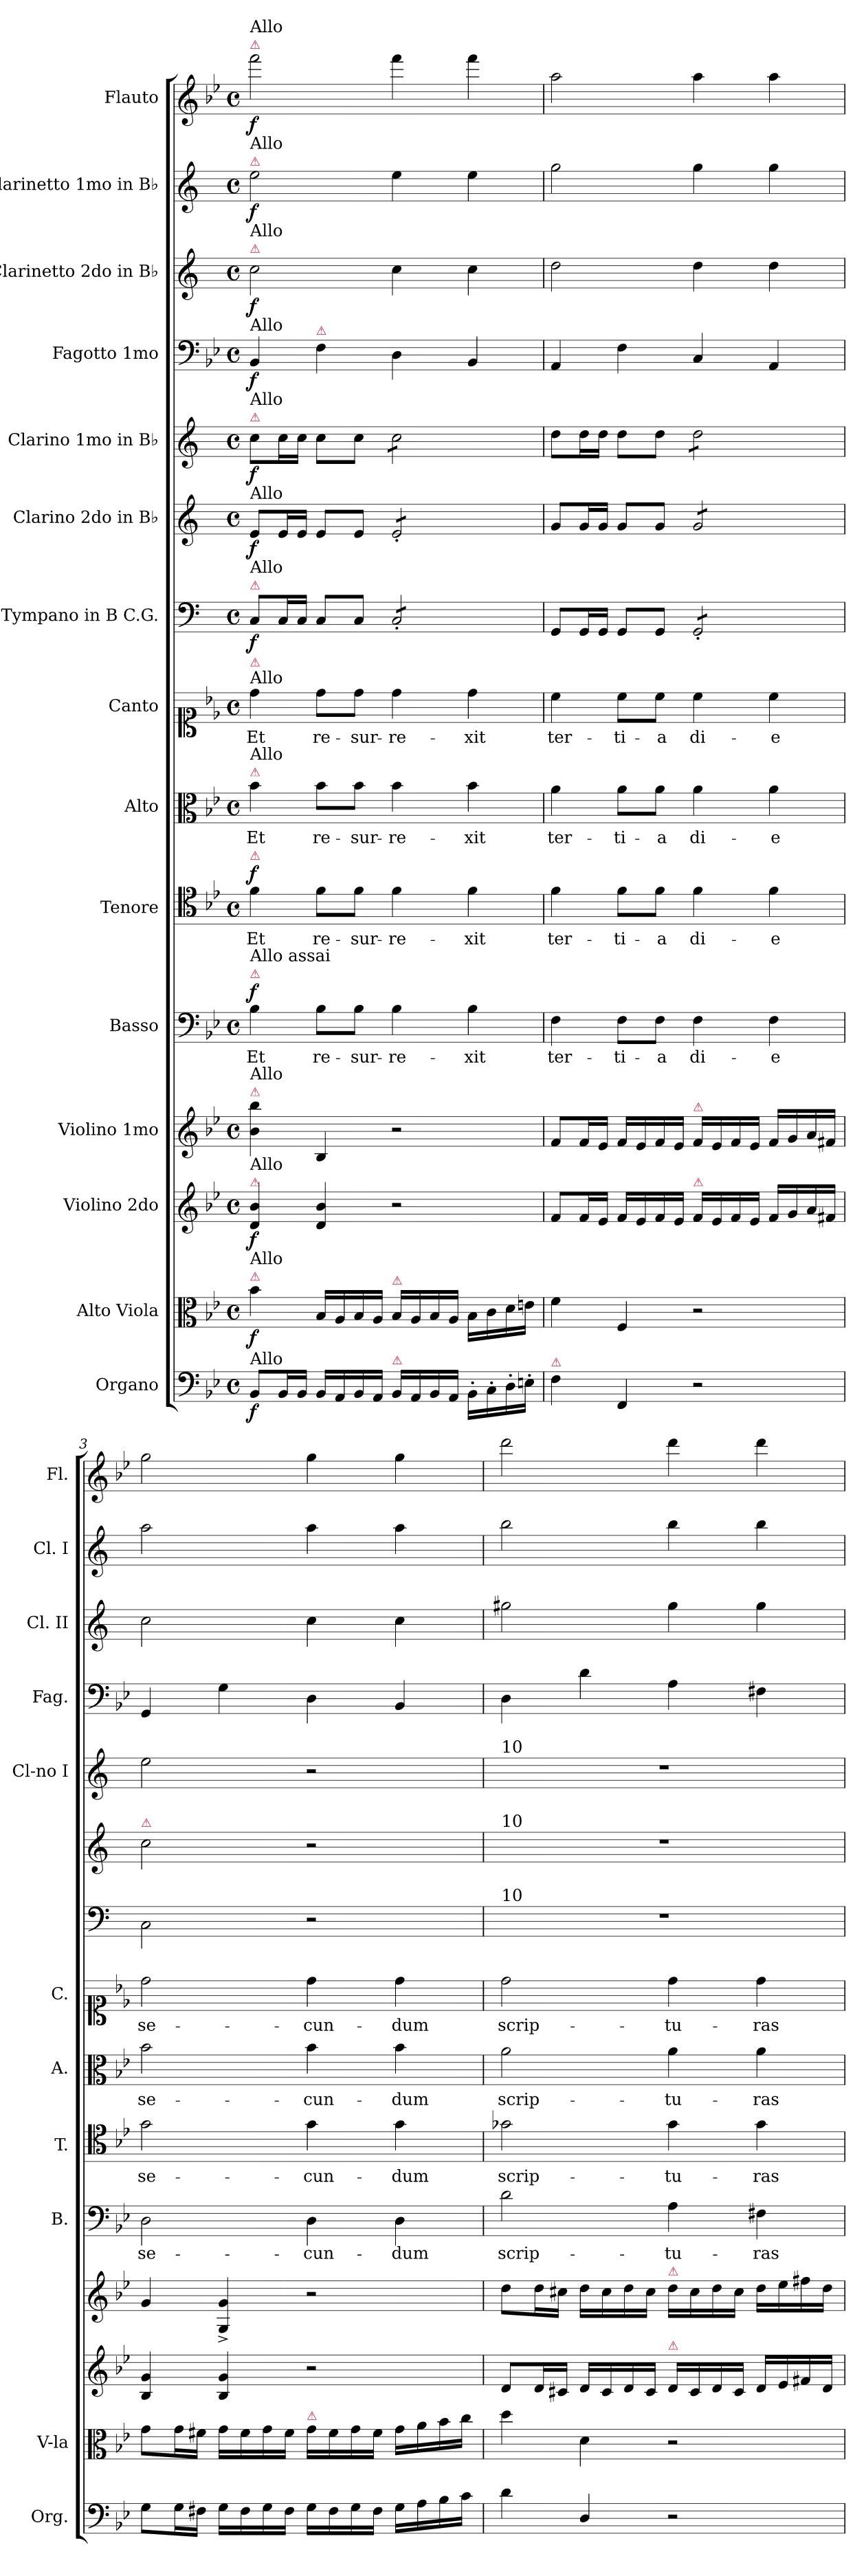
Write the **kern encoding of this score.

**kern	**dynam	**kern	**dynam	**kern	**dynam	**kern	**kern	**text	**dynam	**kern	**text	**dynam	**kern	**text	**kern	**text	**kern	**dynam	**kern	**dynam	**kern	**dynam	**kern	**dynam	**kern	**dynam	**kern	**dynam	**kern	**dynam
*part15	*part15	*part14	*part14	*part13	*part13	*part12	*part11	*part11	*part11	*part10	*part10	*part10	*part9	*part9	*part8	*part8	*part7	*part7	*part6	*part6	*part5	*part5	*part4	*part4	*part3	*part3	*part2	*part2	*part1	*part1
*staff15	*staff15	*staff14	*staff14	*staff13	*staff13	*staff12	*staff11	*staff11	*staff11	*staff10	*staff10	*staff10	*staff9	*staff9	*staff8	*staff8	*staff7	*staff7	*staff6	*staff6	*staff5	*staff5	*staff4	*staff4	*staff3	*staff3	*staff2	*staff2	*staff1	*staff1
*I"Organo	*	*I"Alto Viola	*	*I"Violino 2do	*	*I"Violino 1mo	*I"Basso	*	*	*I"Tenore	*	*	*I"Alto	*	*I"Canto	*	*I"Tympano in B C.G.	*	*I"Clarino 2do in B♭	*	*I"Clarino 1mo in B♭	*	*I"Fagotto 1mo	*	*I"Clarinetto 2do in B♭	*	*I"Clarinetto 1mo in B♭	*	*I"Flauto	*
*I'Org.	*	*I'V-la	*	*	*	*	*I'B.	*	*	*I'T.	*	*	*I'A.	*	*I'C.	*	*	*	*	*	*I'Cl-no I	*	*I'Fag.	*	*I'Cl. II	*	*I'Cl. I	*	*I'Fl.	*
*clefF4	*	*clefC3	*	*clefG2	*	*clefG2	*clefF4	*	*	*clefC4	*	*	*clefC3	*	*clefC1	*	*clefF4	*	*clefG2	*	*clefG2	*	*clefF4	*	*clefG2	*	*clefG2	*	*clefG2	*
*	*	*	*	*	*	*	*	*	*	*	*	*	*	*	*	*	*ITrd1c2	*	*ITrd1c2	*	*ITrd1c2	*	*	*	*ITrd1c2	*	*ITrd1c2	*	*	*
*k[b-e-]	*	*k[b-e-]	*	*k[b-e-]	*	*k[b-e-]	*k[b-e-]	*	*	*k[b-e-]	*	*	*k[b-e-]	*	*k[b-e-]	*	*k[b-e-]	*	*k[b-e-]	*	*k[b-e-]	*	*k[b-e-]	*	*k[b-e-]	*	*k[b-e-]	*	*k[b-e-]	*
*B-:	*	*B-:	*	*B-:	*	*B-:	*B-:	*	*	*B-:	*	*	*B-:	*	*B-:	*	*B-:	*	*B-:	*	*B-:	*	*B-:	*	*B-:	*	*B-:	*	*B-:	*
*M4/4	*	*M4/4	*	*M4/4	*	*M4/4	*M4/4	*	*	*M4/4	*	*	*M4/4	*	*M4/4	*	*M4/4	*	*M4/4	*	*M4/4	*	*M4/4	*	*M4/4	*	*M4/4	*	*M4/4	*
*met(c)	*	*met(c)	*	*met(c)	*	*met(c)	*met(c)	*	*	*met(c)	*	*	*met(c)	*	*met(c)	*	*met(c)	*	*met(c)	*	*met(c)	*	*met(c)	*	*met(c)	*	*met(c)	*	*met(c)	*
=1	=1	=1	=1	=1	=1	=1	=1	=1	=1	=1	=1	=1	=1	=1	=1	=1	=1	=1	=1	=1	=1	=1	=1	=1	=1	=1	=1	=1	=1	=1
!	!	!	!	!	!	!	!	!	!	!	!	!	!	!	!	!	!	!	!	!	!	!	!	!	!	!	!	!	!LO:TX:a:color=crimson:t=⚠	!
!	!	!	!	!	!	!	!	!	!	!	!	!	!	!	!	!	!	!	!	!	!	!	!	!	!	!	!	!	!LO:TX:a:t=Allo	!
!	!	!	!	!	!	!	!	!	!	!	!	!	!	!	!	!	!	!	!	!	!	!	!	!	!	!	!LO:TX:a:color=crimson:t=⚠	!	!	!
!	!	!	!	!	!	!	!	!	!	!	!	!	!	!	!	!	!	!	!	!	!	!	!	!	!	!	!LO:TX:a:t=Allo	!	!	!
!	!	!	!	!	!	!	!	!	!	!	!	!	!	!	!	!	!	!	!	!	!	!	!	!	!LO:TX:a:color=crimson:t=⚠	!	!	!	!	!
!	!	!	!	!	!	!	!	!	!	!	!	!	!	!	!	!	!	!	!	!	!	!	!	!	!LO:TX:a:t=Allo	!	!	!	!	!
!	!	!	!	!	!	!	!	!	!	!	!	!	!	!	!	!	!	!	!	!	!	!	!LO:TX:a:t=Allo	!	!	!	!	!	!	!
!	!	!	!	!	!	!	!	!	!	!	!	!	!	!	!	!	!	!	!	!	!LO:TX:a:color=crimson:t=⚠	!	!	!	!	!	!	!	!	!
!	!	!	!	!	!	!	!	!	!	!	!	!	!	!	!	!	!	!	!	!	!LO:TX:a:t=Allo	!	!	!	!	!	!	!	!	!
!	!	!	!	!	!	!	!	!	!	!	!	!	!	!	!	!	!	!	!LO:TX:a:t=Allo	!	!	!	!	!	!	!	!	!	!	!
!	!	!	!	!	!	!	!	!	!	!	!	!	!	!	!	!	!LO:TX:a:color=crimson:t=⚠	!	!	!	!	!	!	!	!	!	!	!	!	!
!	!	!	!	!	!	!	!	!	!	!	!	!	!	!	!	!	!LO:TX:a:t=Allo	!	!	!	!	!	!	!	!	!	!	!	!	!
!	!	!	!	!	!	!	!	!	!	!	!	!	!	!	!LO:TX:a:t=Allo	!	!	!	!	!	!	!	!	!	!	!	!	!	!	!
!	!	!	!	!	!	!	!	!	!	!	!	!	!	!	!LO:TX:a:color=crimson:t=⚠	!	!	!	!	!	!	!	!	!	!	!	!	!	!	!
!	!	!	!	!	!	!	!	!	!	!	!	!	!LO:TX:a:color=crimson:t=⚠	!	!	!	!	!	!	!	!	!	!	!	!	!	!	!	!	!
!	!	!	!	!	!	!	!	!	!	!	!	!	!LO:TX:a:t=Allo	!	!	!	!	!	!	!	!	!	!	!	!	!	!	!	!	!
!	!	!	!	!	!	!	!	!	!	!LO:TX:a:color=crimson:t=⚠	!	!	!	!	!	!	!	!	!	!	!	!	!	!	!	!	!	!	!	!
!	!	!	!	!	!	!	!LO:TX:a:color=crimson:t=⚠	!	!	!	!	!	!	!	!	!	!	!	!	!	!	!	!	!	!	!	!	!	!	!
!	!	!	!	!	!	!	!LO:TX:a:t=Allo assai	!	!	!	!	!	!	!	!	!	!	!	!	!	!	!	!	!	!	!	!	!	!	!
!	!	!	!	!	!	!LO:TX:a:color=crimson:t=⚠	!	!	!	!	!	!	!	!	!	!	!	!	!	!	!	!	!	!	!	!	!	!	!	!
!	!	!	!	!	!	!LO:TX:a:t=Allo	!	!	!	!	!	!	!	!	!	!	!	!	!	!	!	!	!	!	!	!	!	!	!	!
!	!	!	!	!LO:TX:a:color=crimson:t=⚠	!	!	!	!	!	!	!	!	!	!	!	!	!	!	!	!	!	!	!	!	!	!	!	!	!	!
!	!	!	!	!LO:TX:a:t=Allo	!	!	!	!	!	!	!	!	!	!	!	!	!	!	!	!	!	!	!	!	!	!	!	!	!	!
!	!	!LO:TX:a:color=crimson:t=⚠	!	!	!	!	!	!	!	!	!	!	!	!	!	!	!	!	!	!	!	!	!	!	!	!	!	!	!	!
!	!	!LO:TX:a:t=Allo	!	!	!	!	!	!	!	!	!	!	!	!	!	!	!	!	!	!	!	!	!	!	!	!	!	!	!	!
!LO:TX:a:t=Allo	!	!	!	!	!	!	!	!	!	!	!	!	!	!	!	!	!	!	!	!	!	!	!	!	!	!	!	!	!	!
!	!LO:DY:b	!	!LO:DY:b	!	!LO:DY:b	!	!	!	!LO:DY:b	!	!	!LO:DY:b	!	!	!	!	!	!	!	!	!	!	!	!	!	!	!	!	!	!
8BB-/L	f	4b-\	f	4d/ 4b-/	f	4b-\ 4bb-\	4B-\	Et	f	4f\	Et	f	4b-\	Et	4dd\	Et	8BB-/L	f	8d/L	f	8b-\L	f	4BB-/	f	2b-\	f	2dd\	f	2fff\	f
16BB-/L	.	.	.	.	.	.	.	.	.	.	.	.	.	.	.	.	16BB-/L	.	16d/L	.	16b-\L	.	.	.	.	.	.	.	.	.
16BB-/JJ	.	.	.	.	.	.	.	.	.	.	.	.	.	.	.	.	16BB-/JJ	.	16d/JJ	.	16b-\JJ	.	.	.	.	.	.	.	.	.
!	!	!	!	!	!	!	!	!	!	!	!	!	!	!	!	!	!	!	!	!	!	!	!LO:TX:a:color=crimson:t=⚠	!	!	!	!	!	!	!
16BB-/LL	.	16B-/LL	.	4d/ 4b-/	.	4B-/	8B-\L	re-	.	8f\L	re-	.	8b-\L	re-	8dd\L	re-	8BB-/L	.	8d/L	.	8b-\L	.	4F\	.	.	.	.	.	.	.
16AA/	.	16A/	.	.	.	.	.	.	.	.	.	.	.	.	.	.	.	.	.	.	.	.	.	.	.	.	.	.	.	.
16BB-/	.	16B-/	.	.	.	.	8B-\J	-sur-	.	8f\J	-sur-	.	8b-\J	-sur-	8dd\J	-sur-	8BB-/J	.	8d/J	.	8b-\J	.	.	.	.	.	.	.	.	.
16AA/JJ	.	16A/JJ	.	.	.	.	.	.	.	.	.	.	.	.	.	.	.	.	.	.	.	.	.	.	.	.	.	.	.	.
!	!	!	!	!	!	!	!	!	!	!	!	!	!	!	!	!	!	!	!LO:TX:a:color=crimson:t=⚠	!	!	!	!	!	!	!	!	!	!	!
!	!	!	!	!	!	!	!	!	!	!	!	!	!	!	!	!	!LO:TX:a:color=crimson:t=⚠	!	!	!	!	!	!	!	!	!	!	!	!	!
!	!	!LO:TX:a:color=crimson:t=⚠	!	!	!	!	!	!	!	!	!	!	!	!	!	!	!	!	!	!	!	!	!	!	!	!	!	!	!	!
!LO:TX:a:color=crimson:t=⚠	!	!	!	!	!	!	!	!	!	!	!	!	!	!	!	!	!	!	!	!	!	!	!	!	!	!	!	!	!	!
*	*	*	*	*	*	*	*	*	*	*	*	*	*	*	*	*	*tremolo	*	*	*	*	*	*	*	*	*	*	*	*	*
*	*	*	*	*	*	*	*	*	*	*	*	*	*	*	*	*	*	*	*tremolo	*	*	*	*	*	*	*	*	*	*	*
*	*	*	*	*	*	*	*	*	*	*	*	*	*	*	*	*	*	*	*	*	*tremolo	*	*	*	*	*	*	*	*	*
16BB-/LL	.	16B-/LL	.	2r	.	2r	4B-\	-re-	.	4f\	-re-	.	4b-\	-re-	4dd\	-re-	8BB-'/L	.	8d'/L	.	8b-\L	.	4D\	.	4b-\	.	4dd\	.	4fff\	.
16AA/	.	16A/	.	.	.	.	.	.	.	.	.	.	.	.	.	.	.	.	.	.	.	.	.	.	.	.	.	.	.	.
16BB-/	.	16B-/	.	.	.	.	.	.	.	.	.	.	.	.	.	.	8BB-'/	.	8d'/	.	8b-\	.	.	.	.	.	.	.	.	.
16AA/JJ	.	16A/JJ	.	.	.	.	.	.	.	.	.	.	.	.	.	.	.	.	.	.	.	.	.	.	.	.	.	.	.	.
16BB-'\LL	.	16B-\LL	.	.	.	.	4B-\	-xit	.	4f\	-xit	.	4b-\	-xit	4dd\	-xit	8BB-'/	.	8d'/	.	8b-\	.	4BB-/	.	4b-\	.	4dd\	.	4fff\	.
16C'\	.	16c\	.	.	.	.	.	.	.	.	.	.	.	.	.	.	.	.	.	.	.	.	.	.	.	.	.	.	.	.
16D'\	.	16d\	.	.	.	.	.	.	.	.	.	.	.	.	.	.	8BB-'/J	.	8d'/J	.	8b-\J	.	.	.	.	.	.	.	.	.
*	*	*	*	*	*	*	*	*	*	*	*	*	*	*	*	*	*	*	*	*	*Xtremolo	*	*	*	*	*	*	*	*	*
*	*	*	*	*	*	*	*	*	*	*	*	*	*	*	*	*	*	*	*Xtremolo	*	*	*	*	*	*	*	*	*	*	*
*	*	*	*	*	*	*	*	*	*	*	*	*	*	*	*	*	*Xtremolo	*	*	*	*	*	*	*	*	*	*	*	*	*
16En'\JJ	.	16en\JJ	.	.	.	.	.	.	.	.	.	.	.	.	.	.	.	.	.	.	.	.	.	.	.	.	.	.	.	.
=2	=2	=2	=2	=2	=2	=2	=2	=2	=2	=2	=2	=2	=2	=2	=2	=2	=2	=2	=2	=2	=2	=2	=2	=2	=2	=2	=2	=2	=2	=2
!LO:TX:a:color=crimson:t=⚠	!	!	!	!	!	!	!	!	!	!	!	!	!	!	!	!	!	!	!	!	!	!	!	!	!	!	!	!	!	!
4F\	.	4f\	.	8f/L	.	8f/L	4F\	ter-	.	4f\	ter-	.	4a\	ter-	4cc\	ter-	8FF/L	.	8f/L	.	8cc\L	.	4AA/	.	2cc\	.	2ff\	.	2aa\	.
.	.	.	.	16f/L	.	16f/L	.	.	.	.	.	.	.	.	.	.	16FF/L	.	16f/L	.	16cc\L	.	.	.	.	.	.	.	.	.
.	.	.	.	16e-/JJ	.	16e-/JJ	.	.	.	.	.	.	.	.	.	.	16FF/JJ	.	16f/JJ	.	16cc\JJ	.	.	.	.	.	.	.	.	.
4FF/	.	4F/	.	16f/LL	.	16f/LL	8F\L	-ti-	.	8f\L	-ti-	.	8a\L	-ti-	8cc\L	-ti-	8FF/L	.	8f/L	.	8cc\L	.	4F\	.	.	.	.	.	.	.
.	.	.	.	16e-/	.	16e-/	.	.	.	.	.	.	.	.	.	.	.	.	.	.	.	.	.	.	.	.	.	.	.	.
.	.	.	.	16f/	.	16f/	8F\J	-a	.	8f\J	-a	.	8a\J	-a	8cc\J	-a	8FF/J	.	8f/J	.	8cc\J	.	.	.	.	.	.	.	.	.
.	.	.	.	16e-/JJ	.	16e-/JJ	.	.	.	.	.	.	.	.	.	.	.	.	.	.	.	.	.	.	.	.	.	.	.	.
!	!	!	!	!	!	!	!	!	!	!	!	!	!	!	!	!	!LO:TX:a:color=crimson:t=⚠	!	!	!	!	!	!	!	!	!	!	!	!	!
!	!	!	!	!	!	!LO:TX:a:color=crimson:t=⚠	!	!	!	!	!	!	!	!	!	!	!	!	!	!	!	!	!	!	!	!	!	!	!	!
!	!	!	!	!LO:TX:a:color=crimson:t=⚠	!	!	!	!	!	!	!	!	!	!	!	!	!	!	!	!	!	!	!	!	!	!	!	!	!	!
*	*	*	*	*	*	*	*	*	*	*	*	*	*	*	*	*	*tremolo	*	*	*	*	*	*	*	*	*	*	*	*	*
*	*	*	*	*	*	*	*	*	*	*	*	*	*	*	*	*	*	*	*tremolo	*	*	*	*	*	*	*	*	*	*	*
*	*	*	*	*	*	*	*	*	*	*	*	*	*	*	*	*	*	*	*	*	*tremolo	*	*	*	*	*	*	*	*	*
2r	.	2r	.	16f/LL	.	16f/LL	4F\	di-	.	4f\	di-	.	4a\	di-	4cc\	di-	8FF'/L	.	8f/L	.	8cc\L	.	4C/	.	4cc\	.	4ff\	.	4aa\	.
.	.	.	.	16e-/	.	16e-/	.	.	.	.	.	.	.	.	.	.	.	.	.	.	.	.	.	.	.	.	.	.	.	.
.	.	.	.	16f/	.	16f/	.	.	.	.	.	.	.	.	.	.	8FF'/	.	8f/	.	8cc\	.	.	.	.	.	.	.	.	.
.	.	.	.	16e-/JJ	.	16e-/JJ	.	.	.	.	.	.	.	.	.	.	.	.	.	.	.	.	.	.	.	.	.	.	.	.
.	.	.	.	16f/LL	.	16f/LL	4F\	-e	.	4f\	-e	.	4a\	-e	4cc\	-e	8FF'/	.	8f/	.	8cc\	.	4AA/	.	4cc\	.	4ff\	.	4aa\	.
.	.	.	.	16g/	.	16g/	.	.	.	.	.	.	.	.	.	.	.	.	.	.	.	.	.	.	.	.	.	.	.	.
.	.	.	.	16a/	.	16a/	.	.	.	.	.	.	.	.	.	.	8FF'/J	.	8f/J	.	8cc\J	.	.	.	.	.	.	.	.	.
*	*	*	*	*	*	*	*	*	*	*	*	*	*	*	*	*	*	*	*	*	*Xtremolo	*	*	*	*	*	*	*	*	*
*	*	*	*	*	*	*	*	*	*	*	*	*	*	*	*	*	*	*	*Xtremolo	*	*	*	*	*	*	*	*	*	*	*
*	*	*	*	*	*	*	*	*	*	*	*	*	*	*	*	*	*Xtremolo	*	*	*	*	*	*	*	*	*	*	*	*	*
.	.	.	.	16f#X/JJ	.	16f#X/JJ	.	.	.	.	.	.	.	.	.	.	.	.	.	.	.	.	.	.	.	.	.	.	.	.
=3	=3	=3	=3	=3	=3	=3	=3	=3	=3	=3	=3	=3	=3	=3	=3	=3	=3	=3	=3	=3	=3	=3	=3	=3	=3	=3	=3	=3	=3	=3
!	!	!	!	!	!	!	!	!	!	!	!	!	!	!	!	!	!	!	!LO:TX:a:color=crimson:t=⚠	!	!	!	!	!	!	!	!	!	!	!
8G\L	.	8g\L	.	4B-/ 4g/	.	4g/	2D\	se-	.	2g\	se-	.	2b-\	se-	2dd\	se-	2BB-\	.	2b-\	.	2dd\	.	4GG/	.	2b-\	.	2gg\	.	2gg\	.
16G\L	.	16g\L	.	.	.	.	.	.	.	.	.	.	.	.	.	.	.	.	.	.	.	.	.	.	.	.	.	.	.	.
16F#X\JJ	.	16f#X\JJ	.	.	.	.	.	.	.	.	.	.	.	.	.	.	.	.	.	.	.	.	.	.	.	.	.	.	.	.
16G\LL	.	16g\LL	.	4B-/ 4g/	.	4G^>/ 4g^>/	.	.	.	.	.	.	.	.	.	.	.	.	.	.	.	.	4G\	.	.	.	.	.	.	.
16F#\	.	16f#\	.	.	.	.	.	.	.	.	.	.	.	.	.	.	.	.	.	.	.	.	.	.	.	.	.	.	.	.
16G\	.	16g\	.	.	.	.	.	.	.	.	.	.	.	.	.	.	.	.	.	.	.	.	.	.	.	.	.	.	.	.
16F#\JJ	.	16f#\JJ	.	.	.	.	.	.	.	.	.	.	.	.	.	.	.	.	.	.	.	.	.	.	.	.	.	.	.	.
!	!	!LO:TX:a:color=crimson:t=⚠	!	!	!	!	!	!	!	!	!	!	!	!	!	!	!	!	!	!	!	!	!	!	!	!	!	!	!	!
16G\LL	.	16g\LL	.	2r	.	2r	4D\	-cun-	.	4g\	-cun-	.	4b-\	-cun-	4dd\	-cun-	2r	.	2r	.	2r	.	4D\	.	4b-\	.	4gg\	.	4gg\	.
16F#\	.	16f#\	.	.	.	.	.	.	.	.	.	.	.	.	.	.	.	.	.	.	.	.	.	.	.	.	.	.	.	.
16G\	.	16g\	.	.	.	.	.	.	.	.	.	.	.	.	.	.	.	.	.	.	.	.	.	.	.	.	.	.	.	.
16F#\JJ	.	16f#\JJ	.	.	.	.	.	.	.	.	.	.	.	.	.	.	.	.	.	.	.	.	.	.	.	.	.	.	.	.
16G\LL	.	16g\LL	.	.	.	.	4D\	-dum	.	4g\	-dum	.	4b-\	-dum	4dd\	-dum	.	.	.	.	.	.	4BB-/	.	4b-\	.	4gg\	.	4gg\	.
16A\	.	16a\	.	.	.	.	.	.	.	.	.	.	.	.	.	.	.	.	.	.	.	.	.	.	.	.	.	.	.	.
16B-\	.	16b-\	.	.	.	.	.	.	.	.	.	.	.	.	.	.	.	.	.	.	.	.	.	.	.	.	.	.	.	.
16c\JJ	.	16cc\JJ	.	.	.	.	.	.	.	.	.	.	.	.	.	.	.	.	.	.	.	.	.	.	.	.	.	.	.	.
=4	=4	=4	=4	=4	=4	=4	=4	=4	=4	=4	=4	=4	=4	=4	=4	=4	=4	=4	=4	=4	=4	=4	=4	=4	=4	=4	=4	=4	=4	=4
!	!	!	!	!	!	!	!	!	!	!	!	!	!	!	!	!	!	!	!	!	!LO:TX:a:t=10	!	!	!	!	!	!	!	!	!
!	!	!	!	!	!	!	!	!	!	!	!	!	!	!	!	!	!	!	!LO:TX:a:t=10	!	!	!	!	!	!	!	!	!	!	!
!	!	!	!	!	!	!	!	!	!	!	!	!	!	!	!	!	!LO:TX:a:t=10	!	!	!	!	!	!	!	!	!	!	!	!	!
4d\	.	4dd\	.	8d/L	.	8dd\L	2d\	scrip-	.	2g-X\	scrip-	.	2a\	scrip-	2dd\	scrip-	1r	.	1r	.	1r	.	4D\	.	2ff#X\	.	2aa\	.	2ddd\	.
.	.	.	.	16d/L	.	16dd\L	.	.	.	.	.	.	.	.	.	.	.	.	.	.	.	.	.	.	.	.	.	.	.	.
.	.	.	.	16c#X/JJ	.	16cc#X\JJ	.	.	.	.	.	.	.	.	.	.	.	.	.	.	.	.	.	.	.	.	.	.	.	.
4D/	.	4d\	.	16d/LL	.	16dd\LL	.	.	.	.	.	.	.	.	.	.	.	.	.	.	.	.	4d\	.	.	.	.	.	.	.
.	.	.	.	16c#/	.	16cc#\	.	.	.	.	.	.	.	.	.	.	.	.	.	.	.	.	.	.	.	.	.	.	.	.
.	.	.	.	16d/	.	16dd\	.	.	.	.	.	.	.	.	.	.	.	.	.	.	.	.	.	.	.	.	.	.	.	.
.	.	.	.	16c#/JJ	.	16cc#\JJ	.	.	.	.	.	.	.	.	.	.	.	.	.	.	.	.	.	.	.	.	.	.	.	.
!	!	!	!	!	!	!LO:TX:a:color=crimson:t=⚠	!	!	!	!	!	!	!	!	!	!	!	!	!	!	!	!	!	!	!	!	!	!	!	!
!	!	!	!	!LO:TX:a:color=crimson:t=⚠	!	!	!	!	!	!	!	!	!	!	!	!	!	!	!	!	!	!	!	!	!	!	!	!	!	!
2r	.	2r	.	16d/LL	.	16dd\LL	4A\	-tu-	.	4g-\	-tu-	.	4a\	-tu-	4dd\	-tu-	.	.	.	.	.	.	4A\	.	4ff#\	.	4aa\	.	4ddd\	.
.	.	.	.	16c#/	.	16cc#\	.	.	.	.	.	.	.	.	.	.	.	.	.	.	.	.	.	.	.	.	.	.	.	.
.	.	.	.	16d/	.	16dd\	.	.	.	.	.	.	.	.	.	.	.	.	.	.	.	.	.	.	.	.	.	.	.	.
.	.	.	.	16c#/JJ	.	16cc#\JJ	.	.	.	.	.	.	.	.	.	.	.	.	.	.	.	.	.	.	.	.	.	.	.	.
.	.	.	.	16d/LL	.	16dd\LL	4F#X\	-ras	.	4g-\	-ras	.	4a\	-ras	4dd\	-ras	.	.	.	.	.	.	4F#X\	.	4ff#\	.	4aa\	.	4ddd\	.
.	.	.	.	16e-/	.	16ee-\	.	.	.	.	.	.	.	.	.	.	.	.	.	.	.	.	.	.	.	.	.	.	.	.
.	.	.	.	16f#X/	.	16ff#X\	.	.	.	.	.	.	.	.	.	.	.	.	.	.	.	.	.	.	.	.	.	.	.	.
.	.	.	.	16d/JJ	.	16dd\JJ	.	.	.	.	.	.	.	.	.	.	.	.	.	.	.	.	.	.	.	.	.	.	.	.
=	=	=	=	=	=	=	=	=	=	=	=	=	=	=	=	=	=	=	=	=	=	=	=	=	=	=	=	=	=	=
*-	*-	*-	*-	*-	*-	*-	*-	*-	*-	*-	*-	*-	*-	*-	*-	*-	*-	*-	*-	*-	*-	*-	*-	*-	*-	*-	*-	*-	*-	*-
